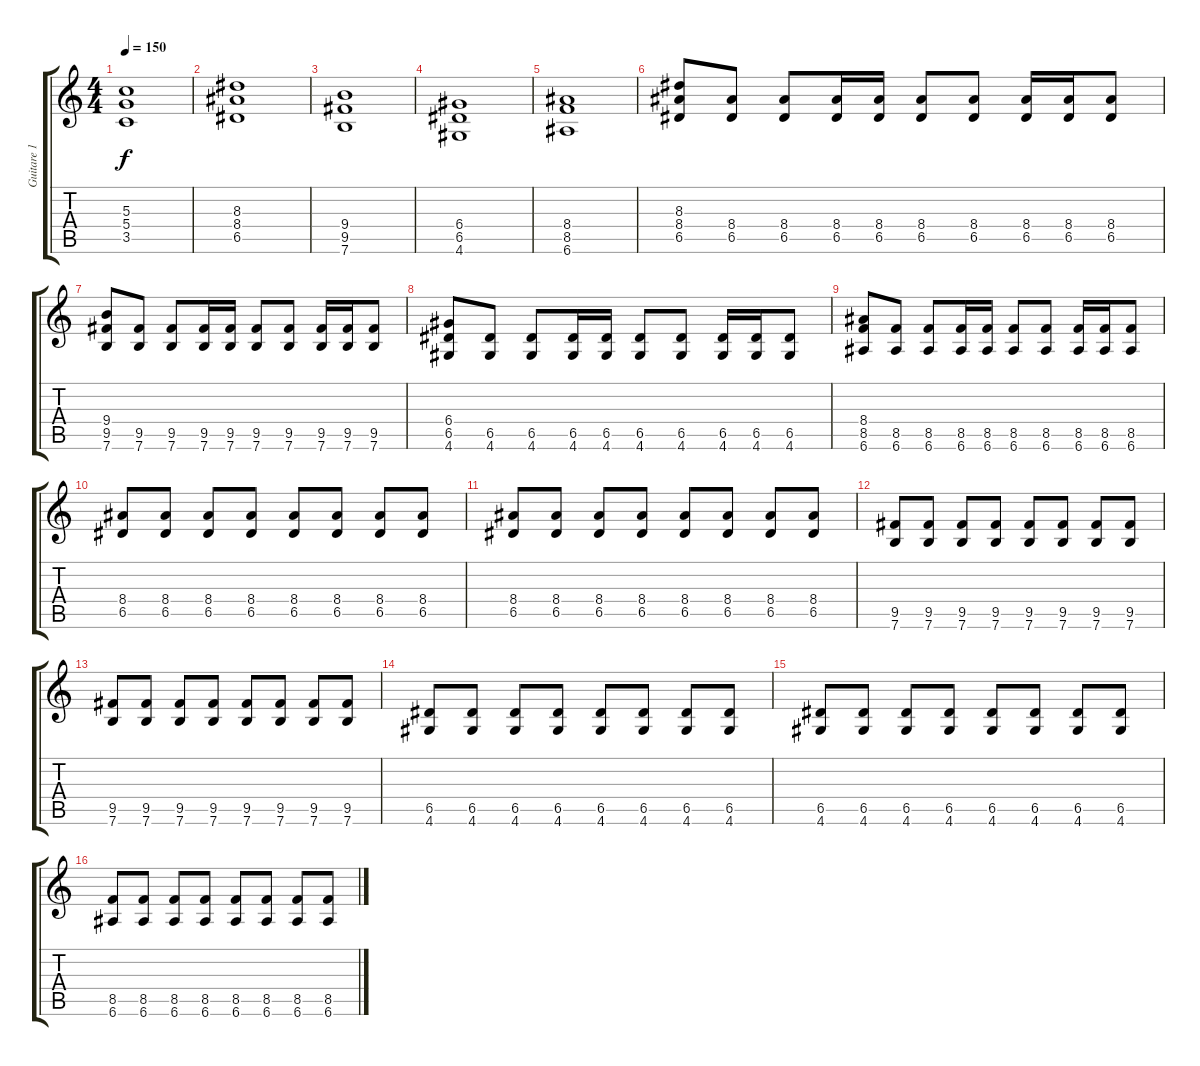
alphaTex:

\track ("Guitare 1" "Guitare 1") {instrument distortionguitar}
\staff {score tabs}
\tuning (E4 B3 G3 D3 A2 E2) {hide}
\ts (4 4)
\tempo 150
\clef g2
\ks c
(5.3 5.4 3.5).1{dy f} |
(8.3 8.4 6.5).1{volume 13 balance 8} |
(9.4 9.5 7.6).1 |
(6.4 6.5 4.6).1 |
(8.4 8.5 6.6).1 |
(8.3 8.4 6.5).8 (8.4 6.5).8 (8.4 6.5).8 (8.4 6.5).16 (8.4 6.5).16 (8.4 6.5).8 (8.4 6.5).8 (8.4 6.5).16 (8.4 6.5).16 (8.4 6.5).8 |
(9.4 9.5 7.6).8 (9.5 7.6).8 (9.5 7.6).8 (9.5 7.6).16 (9.5 7.6).16 (9.5 7.6).8 (9.5 7.6).8 (9.5 7.6).16 (9.5 7.6).16 (9.5 7.6).8 |
(6.4 6.5 4.6).8 (6.5 4.6).8 (6.5 4.6).8 (6.5 4.6).16 (6.5 4.6).16 (6.5 4.6).8 (6.5 4.6).8 (6.5 4.6).16 (6.5 4.6).16 (6.5 4.6).8 |
(8.4 8.5 6.6).8 (8.5 6.6).8 (8.5 6.6).8 (8.5 6.6).16 (8.5 6.6).16 (8.5 6.6).8 (8.5 6.6).8 (8.5 6.6).16 (8.5 6.6).16 (8.5 6.6).8 |
(8.4 6.5).8 (8.4 6.5).8 (8.4 6.5).8 (8.4 6.5).8 (8.4 6.5).8 (8.4 6.5).8 (8.4 6.5).8 (8.4 6.5).8 |
(8.4 6.5).8 (8.4 6.5).8 (8.4 6.5).8 (8.4 6.5).8 (8.4 6.5).8 (8.4 6.5).8 (8.4 6.5).8 (8.4 6.5).8 |
(9.5 7.6).8 (9.5 7.6).8 (9.5 7.6).8 (9.5 7.6).8 (9.5 7.6).8 (9.5 7.6).8 (9.5 7.6).8 (9.5 7.6).8 |
(9.5 7.6).8 (9.5 7.6).8 (9.5 7.6).8 (9.5 7.6).8 (9.5 7.6).8 (9.5 7.6).8 (9.5 7.6).8 (9.5 7.6).8 |
(6.5 4.6).8 (6.5 4.6).8 (6.5 4.6).8 (6.5 4.6).8 (6.5 4.6).8 (6.5 4.6).8 (6.5 4.6).8 (6.5 4.6).8 |
(6.5 4.6).8 (6.5 4.6).8 (6.5 4.6).8 (6.5 4.6).8 (6.5 4.6).8 (6.5 4.6).8 (6.5 4.6).8 (6.5 4.6).8 |
(8.5 6.6).8 (8.5 6.6).8 (8.5 6.6).8 (8.5 6.6).8 (8.5 6.6).8 (8.5 6.6).8 (8.5 6.6).8 (8.5 6.6).8
